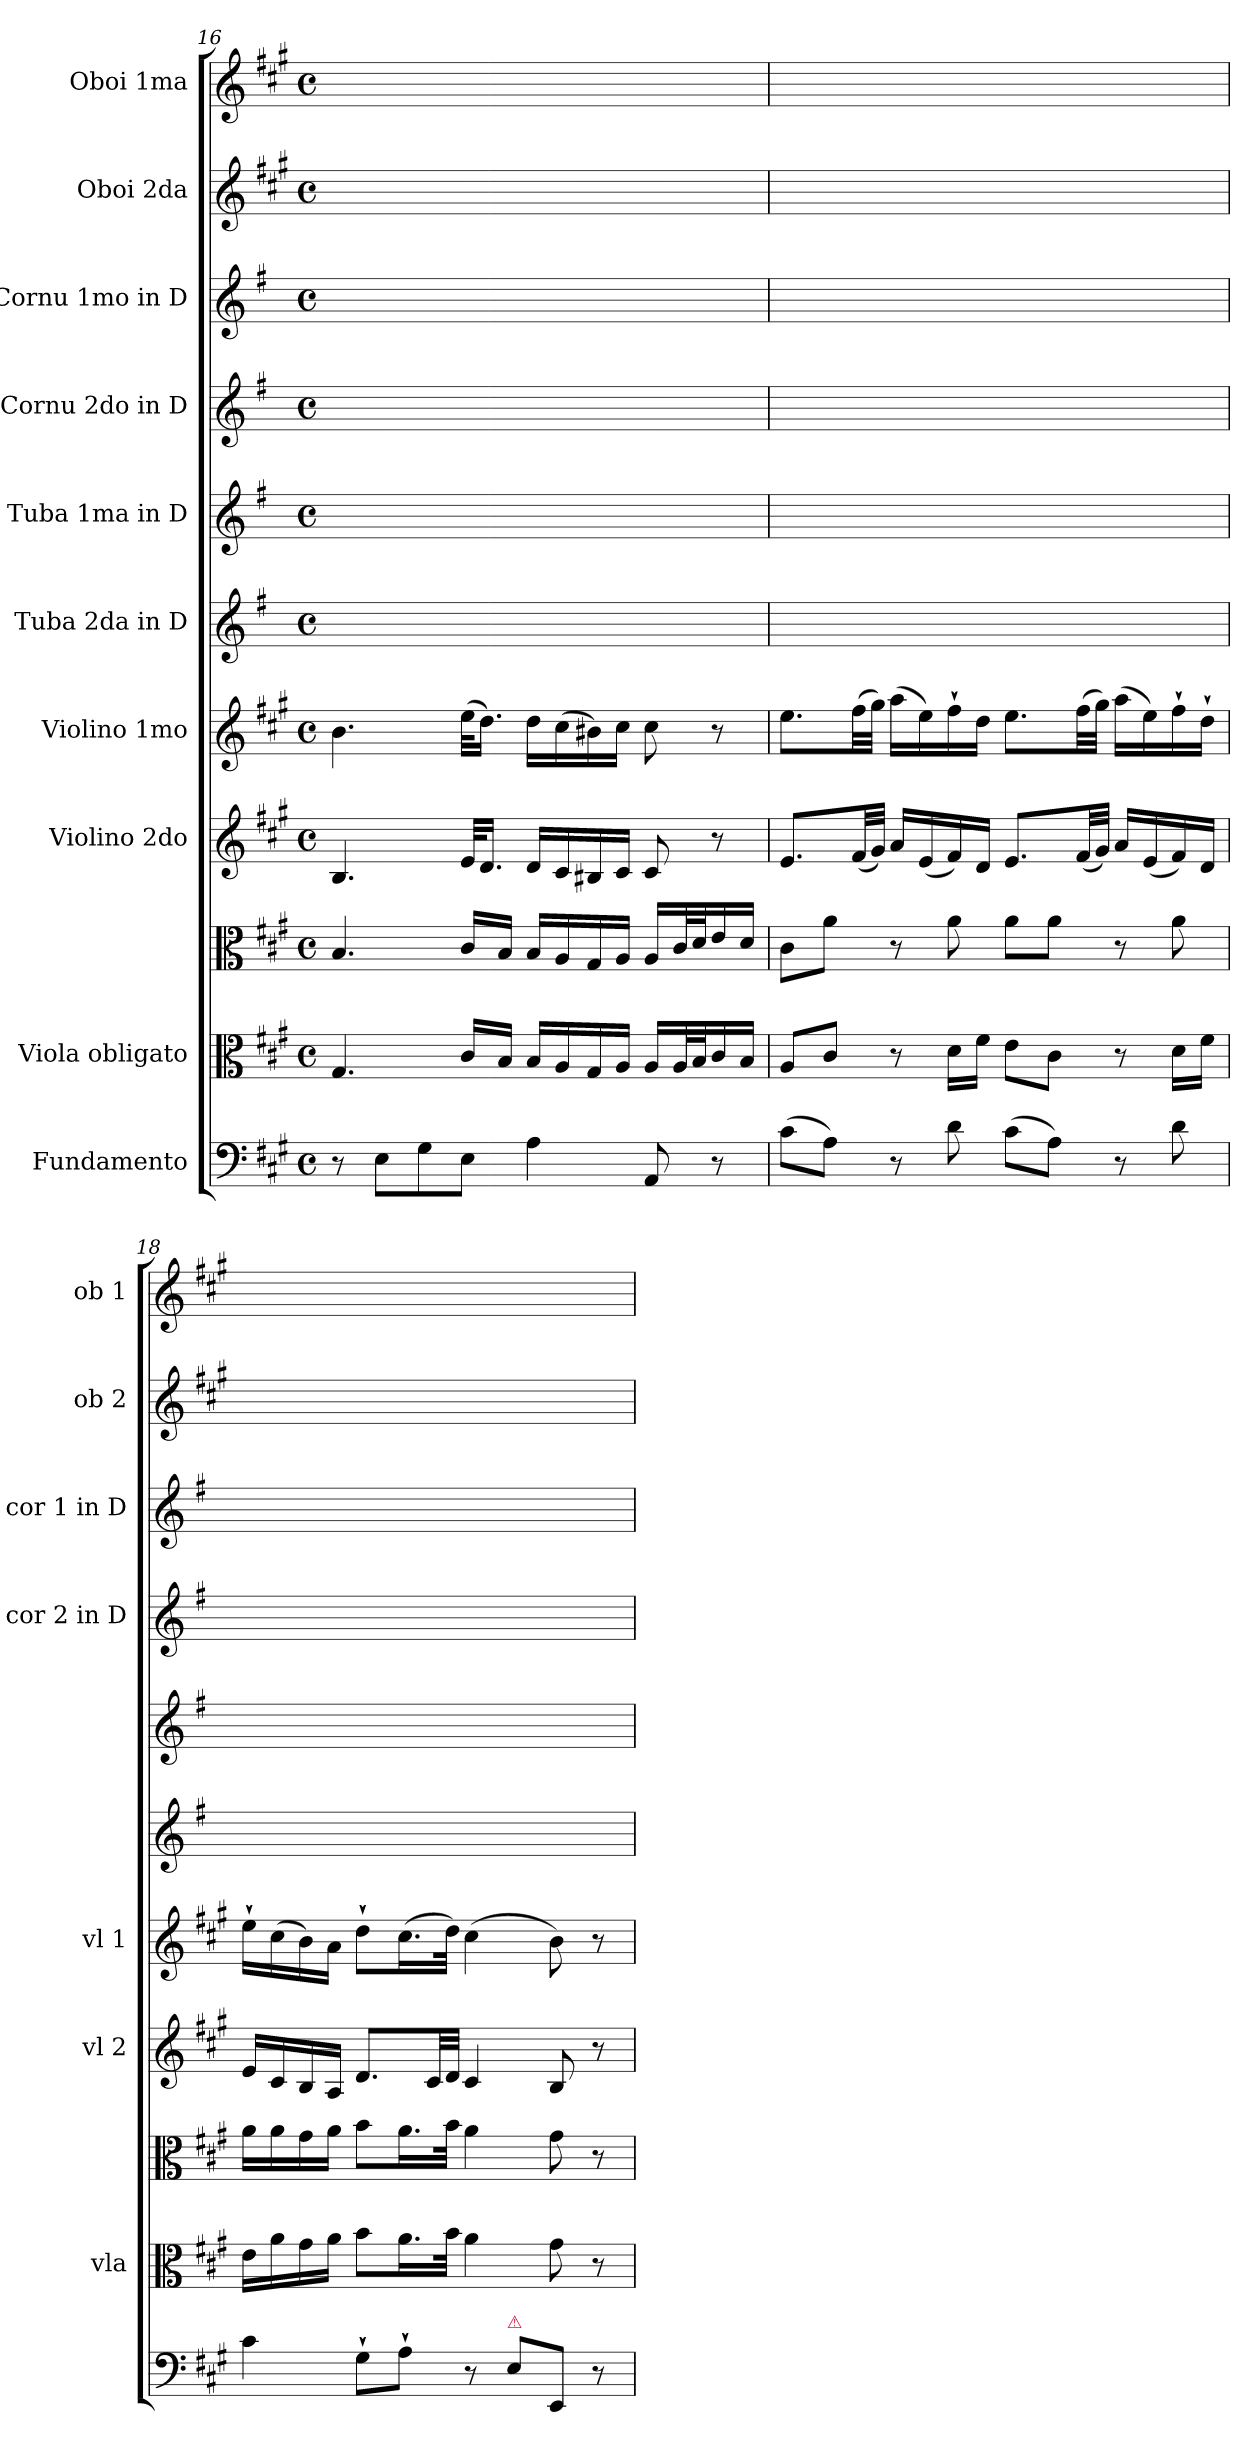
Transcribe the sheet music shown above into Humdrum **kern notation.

**kern	**kern	**kern	**kern	**kern	**kern	**kern	**kern	**kern	**kern	**kern
*part11	*part10	*part9	*part8	*part7	*part6	*part5	*part4	*part3	*part2	*part1
*staff11	*staff10	*staff9	*staff8	*staff7	*staff6	*staff5	*staff4	*staff3	*staff2	*staff1
*I"Fundamento	*I"Viola obligato	*	*I"Violino 2do	*I"Violino 1mo	*I"Tuba 2da in D	*I"Tuba 1ma in D	*I"Cornu 2do in D	*I"Cornu 1mo in D	*I"Oboi 2da	*I"Oboi 1ma
*	*I'vla	*	*I'vl 2	*I'vl 1	*	*	*I'cor 2 in D	*I'cor 1 in D	*I'ob 2	*I'ob 1
*clefF4	*clefC3	*clefC3	*clefG2	*clefG2	*clefG2	*clefG2	*clefG2	*clefG2	*clefG2	*clefG2
*	*	*	*	*	*ITrd-1c-2	*ITrd-1c-2	*ITrd6c10	*ITrd6c10	*	*
*k[f#c#g#]	*k[f#c#g#]	*k[f#c#g#]	*k[f#c#g#]	*k[f#c#g#]	*k[f#c#g#]	*k[f#c#g#]	*k[f#c#g#]	*k[f#c#g#]	*k[f#c#g#]	*k[f#c#g#]
*M4/4	*M4/4	*M4/4	*M4/4	*M4/4	*M4/4	*M4/4	*M4/4	*M4/4	*M4/4	*M4/4
*met(c)	*met(c)	*met(c)	*met(c)	*met(c)	*met(c)	*met(c)	*met(c)	*met(c)	*met(c)	*met(c)
=16	=16	=16	=16	=16	=16	=16	=16	=16	=16	=16
8r	4.G#/	4.B/	4.B/	4.b\	1ryy	1ryy	1ryy	1ryy	1ryy	1ryy
8E\L	.	.	.	.	.	.	.	.	.	.
8G#\	.	.	.	.	.	.	.	.	.	.
8E\J	16c#/LL	16c#/LL	32e/KLL	(32ee\KLL	.	.	.	.	.	.
.	.	.	16.d/JJ	16.dd\JJ)	.	.	.	.	.	.
.	16B/JJ	16B/JJ	.	.	.	.	.	.	.	.
4A\	16B/LL	16B/LL	16d/LL	16dd\LL	.	.	.	.	.	.
.	16A/	16A/	16c#/	(16cc#\	.	.	.	.	.	.
.	16G#/	16G#/	16B#X/	16b#X\)	.	.	.	.	.	.
.	16A/JJ	16A/JJ	16c#/JJ	16cc#\JJ	.	.	.	.	.	.
8AA/	16A/LL	16A/LL	8c#/	8cc#\	.	.	.	.	.	.
.	32A/L	32c#/L	.	.	.	.	.	.	.	.
.	32B/J	32d/J	.	.	.	.	.	.	.	.
8r	16c#/	16e/	8r	8r	.	.	.	.	.	.
.	16B/JJ	16d/JJ	.	.	.	.	.	.	.	.
=17	=17	=17	=17	=17	=17	=17	=17	=17	=17	=17
(8c#\L	8A/L	8c#\L	8.e/L	8.ee\L	1ryy	1ryy	1ryy	1ryy	1ryy	1ryy
8A\J)	8c#/J	8a\J	.	.	.	.	.	.	.	.
.	.	.	(32f#/LL	(32ff#\LL	.	.	.	.	.	.
.	.	.	32g#/JJJ)	32gg#\JJJ)	.	.	.	.	.	.
8r	8r	8r	16a/LL	(16aa\LL	.	.	.	.	.	.
.	.	.	(16e/	16ee\)	.	.	.	.	.	.
8d\	16d\LL	8a\	16f#/)	16ff#`\	.	.	.	.	.	.
.	16f#\JJ	.	16d/JJ	16dd\JJ	.	.	.	.	.	.
(8c#\L	8e\L	8a\L	8.e/L	8.ee\L	.	.	.	.	.	.
8A\J)	8c#\J	8a\J	.	.	.	.	.	.	.	.
.	.	.	(32f#/LL	(32ff#\LL	.	.	.	.	.	.
.	.	.	32g#/JJJ)	32gg#\JJJ)	.	.	.	.	.	.
8r	8r	8r	16a/LL	(16aa\LL	.	.	.	.	.	.
.	.	.	(16e/	16ee\)	.	.	.	.	.	.
8d\	16d\LL	8a\	16f#/)	16ff#`\	.	.	.	.	.	.
.	16f#\JJ	.	16d/JJ	16dd`\JJ	.	.	.	.	.	.
=18	=18	=18	=18	=18	=18	=18	=18	=18	=18	=18
4c#\	16e\LL	16a\LL	16e/LL	16ee`\LL	1ryy	1ryy	1ryy	1ryy	1ryy	1ryy
.	16a\	16a\	16c#/	(16cc#\	.	.	.	.	.	.
.	16g#\	16g#\	16B/	16b\)	.	.	.	.	.	.
.	16a\JJ	16a\JJ	16A/JJ	16a\JJ	.	.	.	.	.	.
8G#`\L	8b\L	8b\L	8.d/L	8dd`\L	.	.	.	.	.	.
8A`\J	16.a\L	16.a\L	.	(16.cc#\L	.	.	.	.	.	.
.	.	.	32c#/LL	.	.	.	.	.	.	.
.	32b\JJk	32b\JJk	32d/JJJ	32dd\JJk)	.	.	.	.	.	.
8r	4a\	4a\	4c#/	(4cc#\	.	.	.	.	.	.
!LO:TX:a:color=crimson:t=⚠	!	!	!	!	!	!	!	!	!	!
8E\L	.	.	.	.	.	.	.	.	.	.
8EE/J	8g#\	8g#\	8B/	8b\)	.	.	.	.	.	.
8r	8r	8r	8r	8r	.	.	.	.	.	.
=	=	=	=	=	=	=	=	=	=	=
*-	*-	*-	*-	*-	*-	*-	*-	*-	*-	*-
